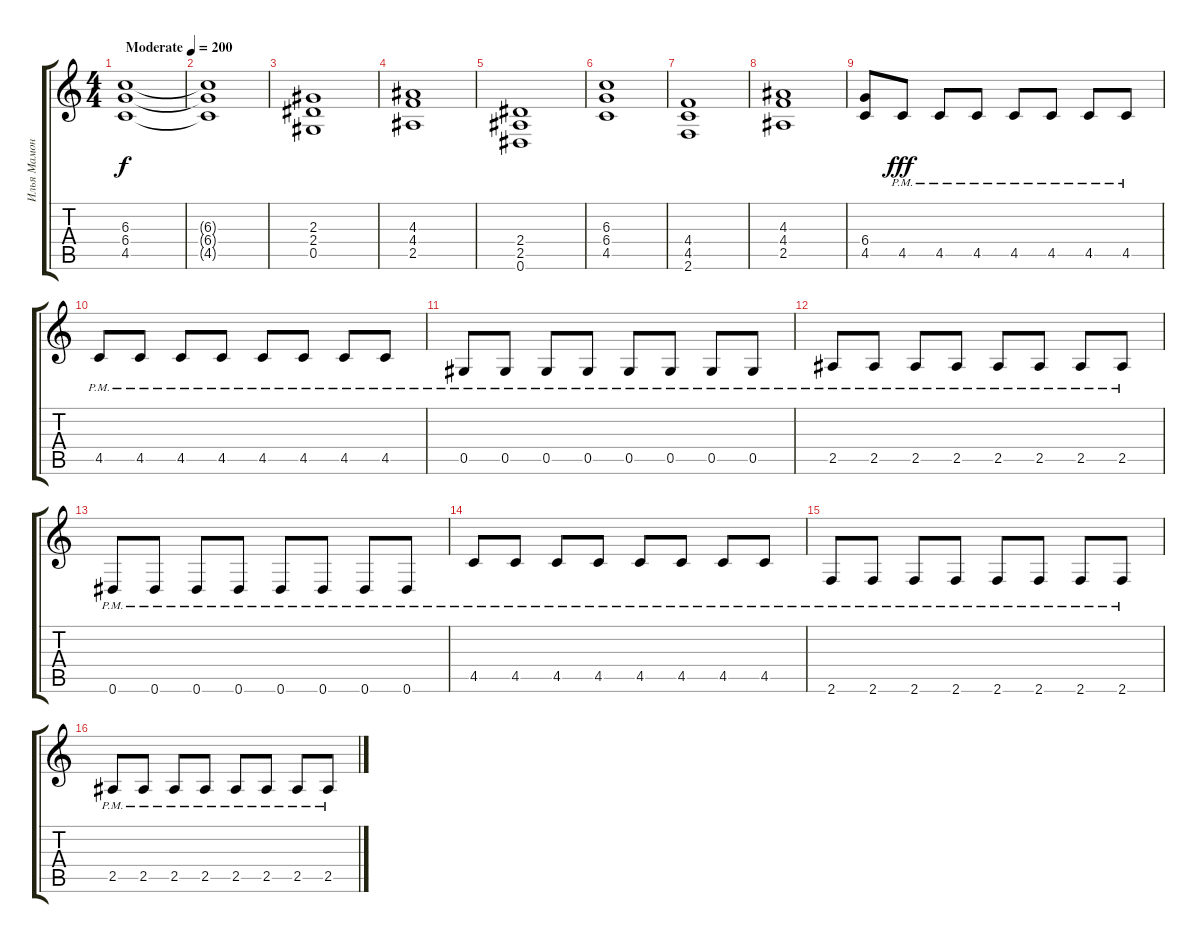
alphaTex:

\track ("Илья Мамонтов" "Илья Мамон") {instrument distortionguitar}
\staff {score tabs}
\tuning (Eb4 Bb3 Gb3 Db3 Ab2 Eb2) {hide}
\ts (4 4)
\tempo (200 "Moderate")
\clef g2
\ks c
(6.3 6.4 4.5).1{dy f instrument distortionguitar} |
(6.3{t} 6.4{t} 4.5{t}).1 |
(2.3 2.4 0.5).1 |
(4.3 4.4 2.5).1 |
(2.4 2.5 0.6).1 |
(6.3 6.4 4.5).1 |
(4.4 4.5 2.6).1 |
(4.3 4.4 2.5).1 |
(6.4 4.5).8 4.5{pm}.8{dy fff} 4.5{pm}.8 4.5{pm}.8 4.5{pm}.8 4.5{pm}.8 4.5{pm}.8 4.5{pm}.8 |
4.5{pm}.8 4.5{pm}.8 4.5{pm}.8 4.5{pm}.8 4.5{pm}.8 4.5{pm}.8 4.5{pm}.8 4.5{pm}.8 |
0.5{pm}.8 0.5{pm}.8 0.5{pm}.8 0.5{pm}.8 0.5{pm}.8 0.5{pm}.8 0.5{pm}.8 0.5{pm}.8 |
2.5{pm}.8 2.5{pm}.8 2.5{pm}.8 2.5{pm}.8 2.5{pm}.8 2.5{pm}.8 2.5{pm}.8 2.5{pm}.8 |
0.6{pm}.8 0.6{pm}.8 0.6{pm}.8 0.6{pm}.8 0.6{pm}.8 0.6{pm}.8 0.6{pm}.8 0.6{pm}.8 |
4.5{pm}.8 4.5{pm}.8 4.5{pm}.8 4.5{pm}.8 4.5{pm}.8 4.5{pm}.8 4.5{pm}.8 4.5{pm}.8 |
2.6{pm}.8 2.6{pm}.8 2.6{pm}.8 2.6{pm}.8 2.6{pm}.8 2.6{pm}.8 2.6{pm}.8 2.6{pm}.8 |
2.5{pm}.8 2.5{pm}.8 2.5{pm}.8 2.5{pm}.8 2.5{pm}.8 2.5{pm}.8 2.5{pm}.8 2.5{pm}.8
